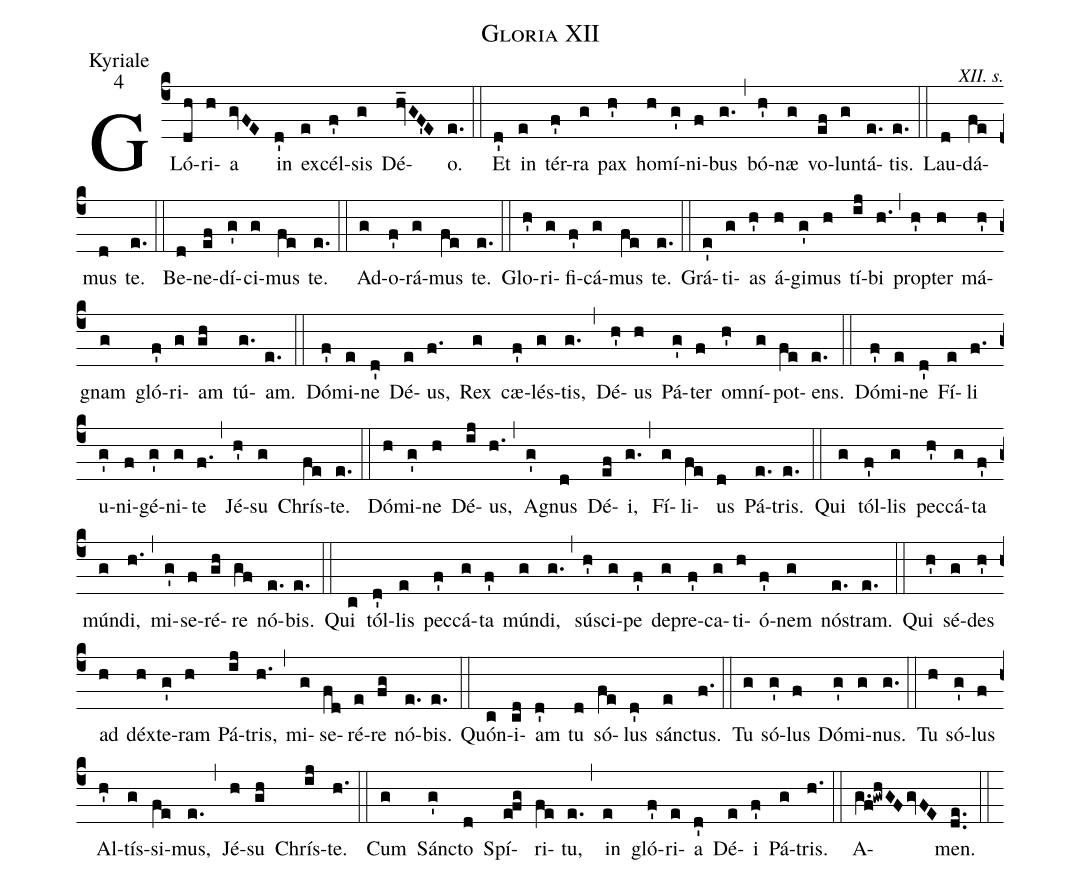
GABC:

name:Gloria XII;
office-part:Kyriale;
mode:4;
commentary:XII. s.;
%%
(c4) GLó(dh)ri(h)a(gvFE) in(d') ex(e)cél(f')sis(g) Dé(hv_GF'E)o.(e.) (::)
Et(d') in(e) tér(f')ra(g) pax(h') ho(h)mí(g')ni(f)bus(g.) (,) bó(h')næ(g) vo(ef)lun(g)tá(e.)tis.(e.) (::)
Lau(d)dá(fe)mus(d) te.(e.) (::)
Be(d)ne(ef)dí(g')ci(g)mus(fe) te.(e.) (::)
Ad(g)o(f')rá(g)mus(fe) te.(e.) (::)
Glo(h')ri(g)fi(f')cá(g)mus(fe) te.(e.) (::)
Grá(e')ti(g)as(h') á(h)gi(g')mus(h) tí(ij)bi(h.) (,) prop(h')ter(h) má(h')gnam(g) gló(f')ri(g)am(gh) tú(g.)am.(e.) (::)
Dó(f')mi(e)ne(d') Dé(e)us,(f.) Rex(g) cæ(f')lés(g)tis,(g.) (,) Dé(h')us(h) Pá(g')ter(f) om(h')ní(g)pot(fe)ens.(e.) (::)
Dó(f')mi(e)ne(d') Fí(e)li(f.) u(g')ni(f)gé(g')ni(g)te(f.) (,) Jé(h')su(g) Chrís(fe)te.(e.) (::)
Dó(h)mi(g')ne(h) Dé(ij)us,(h.) (,) A(g')gnus(d) Dé(ef)i,(g.) (,) Fí(g)li(fe)us(d) Pá(e.)tris.(e.) (::)
Qui(g) tól(f')lis(g) pec(h')cá(g)ta(f') mún(g)di,(h.) (,) mi(g')se(f)ré(gh)re(gf) nó(e.)bis.(e.) (::)
Qui(c) tól(d')lis(e) pec(f')cá(g)ta(f') mún(g)di,(g.) (,) sú(h')sci(g)pe(f') de(g)pre(f')ca(g)ti(h)ó(f')nem(g) nós(e.)tram.(e.) (::)
Qui(h') sé(g)des(h') ad(h) déx(h)te(g')ram(h) Pá(ij)tris,(h.) (,) mi(g)se(fd)ré(e)re(fg) nó(e.)bis.(e.) (::)
Quón(c)i(cd)am(d') tu(d) só(fe)lus(d') sánc(e)tus.(f.) (::)
Tu(g) só(g')lus(f) Dó(g')mi(g)nus.(g.) (::)
Tu(h) só(g')lus(f) Al(h')tís(g)si(fe)mus,(e.) (,) Jé(h)su(gh) Chrís(ij)te.(h.) (::)
Cum(g) Sánc(g')to(d) Spí(e!fg)ri(fe)tu,(e.) (,) in(e) gló(f')ri(e)a(d') Dé(e)i(f') Pá(g)tris.(h.) (::)
A(g.f!gwhGFgvFE)men.(de..) (::)
